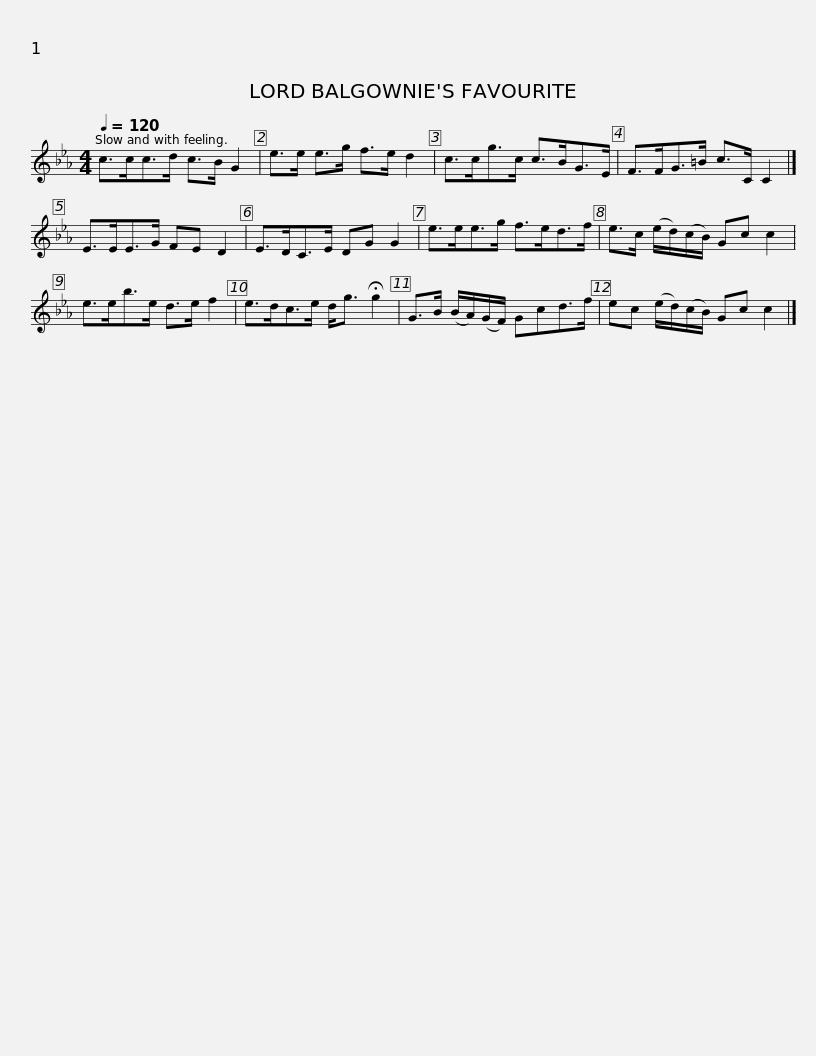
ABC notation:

X:1
L:1/8
Q:1/4=120
M:4/4
I:linebreak $
K:Cmin
V:1 treble
V:1
 c>cc>d c>B G2 | e>e e>g f>e d2 | c>cg>c c>BG>E | F>FG>=B c>C C2 |] E>EE>G FE D2 |$ %5
 E>DC>E DG G2 | e>ee>g f>ed>f | e>c (e/d/)(c/B/) Gc c2 | e>eb>e d>e f2 | e>dc>e d<g !fermata!g2 |$ %10
 G>B (B/A/)(G/F/) Gcd>f | ec (e/d/)(c/B/) Gc c2 |] %12
